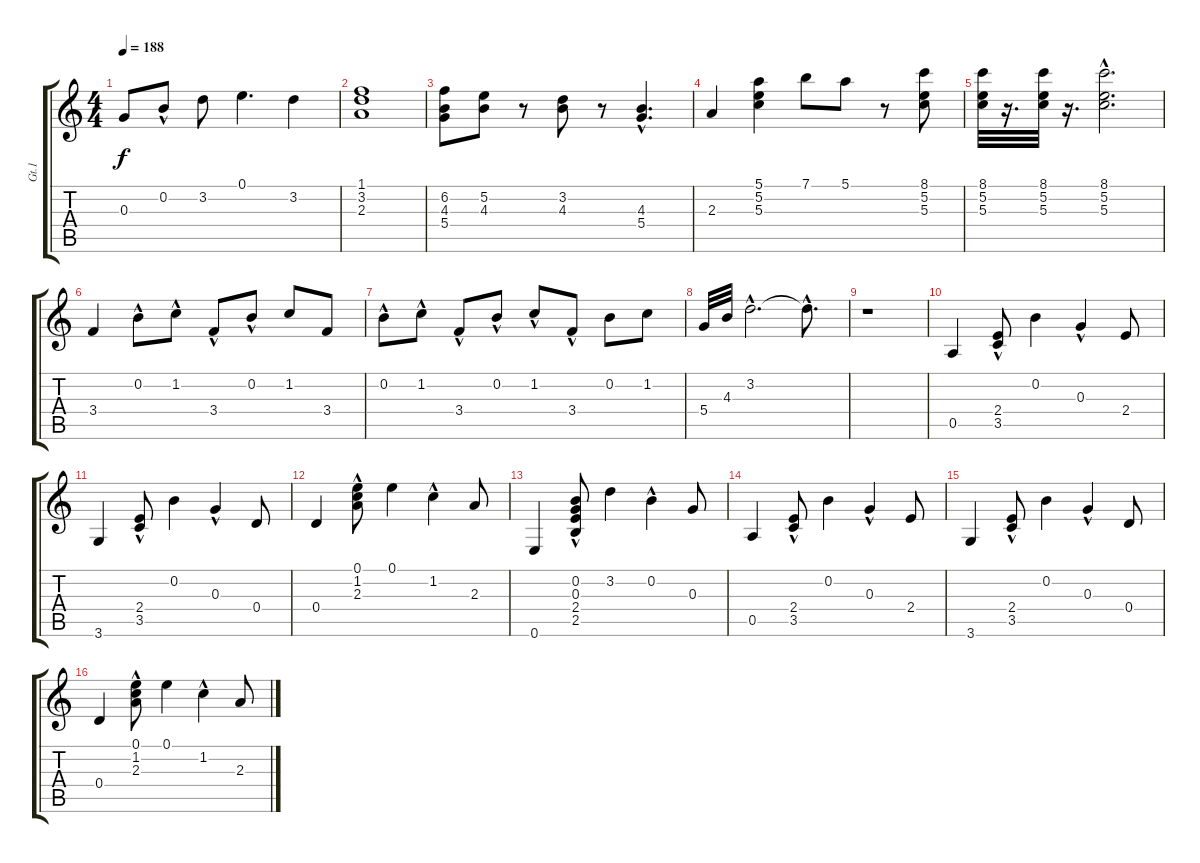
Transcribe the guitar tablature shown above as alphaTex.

\track ("Gt.1" "Gt.1") {instrument acousticguitarsteel}
\staff {score tabs}
\tuning (E4 B3 G3 D3 A2 E2) {hide}
\ts (4 4)
\tempo 188
\clef g2
\ks c
0.3.8{dy f} 0.2{hac}.8 3.2.8 0.1.4{d} 3.2.4 |
(1.1 3.2 2.3).1{instrument distortionguitar} |
(6.2 4.3 5.4).8{instrument distortionguitar} (5.2 4.3).8 r.8 (3.2 4.3).8 r.8 (4.3{hac} 5.4{hac}).4{d} |
2.3.4{instrument distortionguitar} (5.1 5.2 5.3).4 7.1.8 5.1.8 r.8 (8.1 5.2 5.3).8 |
(8.1 5.2 5.3).32{instrument distortionguitar} r.16{d} (8.1 5.2 5.3).32 r.16{d} (8.1{hac} 5.2{hac} 5.3{hac}).2{d} |
3.4.4{instrument acousticguitarsteel} 0.2{hac}.8 1.2{hac}.8 3.4{hac}.8 0.2{hac}.8 1.2.8 3.4.8 |
0.2{hac}.8 1.2{hac}.8 3.4{hac}.8 0.2{hac}.8 1.2{hac}.8 3.4{hac}.8 0.2.8 1.2.8 |
5.4.32 4.3.32 3.2{hac}.2{d} 3.2{hac t}.8{d} |
r.1 |
0.5.4{instrument electricguitarjazz} (2.4 3.5{hac}).8{volume 12} 0.2.4 0.3{hac}.4 2.4.8 |
3.6.4{instrument electricguitarjazz} (2.4 3.5{hac}).8 0.2.4 0.3{hac}.4 0.4.8 |
0.4.4{instrument electricguitarjazz} (0.1 1.2{hac} 2.3).8 0.1.4 1.2{hac}.4 2.3.8 |
0.6.4{instrument electricguitarjazz} (0.2 0.3 2.4{hac} 2.5{hac}).8 3.2.4 0.2{hac}.4 0.3.8 |
0.5.4{instrument electricguitarjazz} (2.4 3.5{hac}).8 0.2.4 0.3{hac}.4 2.4.8 |
3.6.4{instrument electricguitarjazz} (2.4 3.5{hac}).8 0.2.4 0.3{hac}.4 0.4.8 |
0.4.4{instrument electricguitarjazz} (0.1 1.2{hac} 2.3).8 0.1.4 1.2{hac}.4 2.3.8
